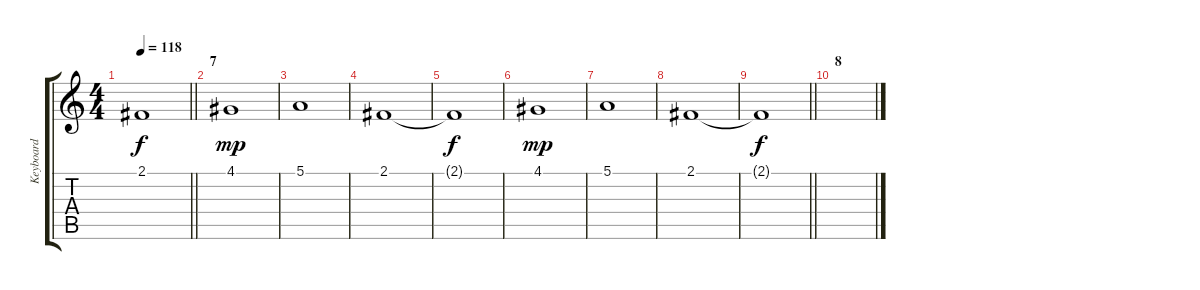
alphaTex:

\track ("Keyboard" "Keyboard") {instrument stringensemble2}
\staff {score tabs}
\tuning (E4 B3 G3 D3 A2 D2) {hide}
\ts (4 4)
\tempo 118
\clef g2
\barLineRight lightlight
\ks c
2.1{t}.1{dy f} |
\section ("" "7")
4.1.1{dy mp} |
5.1.1 |
2.1.1 |
2.1{t}.1{dy f} |
4.1.1{dy mp} |
5.1.1 |
2.1.1 |
\barLineRight lightlight
2.1{t}.1{dy f} |
\section ("" "8")
